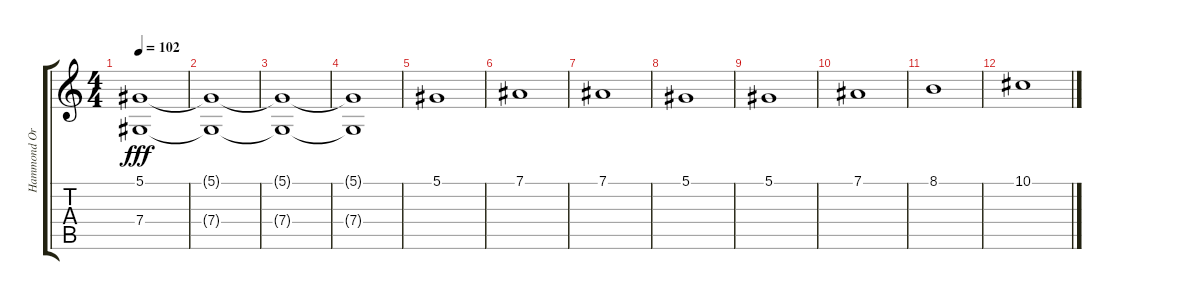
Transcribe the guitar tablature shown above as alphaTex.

\track ("Hammond Organ" "Hammond Or") {instrument percussiveorgan}
\staff {score tabs}
\tuning (Eb4 Bb3 Gb3 Db3 Ab2 Eb2) {hide}
\ts (4 4)
\tempo 102
\clef g2
\ks aminor
(5.1 7.4).1{dy fff} |
(5.1{t} 7.4{t}).1 |
(5.1{t} 7.4{t}).1 |
(5.1{t} 7.4{t}).1 |
5.1.1 |
7.1.1 |
7.1.1 |
5.1.1 |
5.1.1 |
7.1.1 |
8.1.1 |
10.1.1
